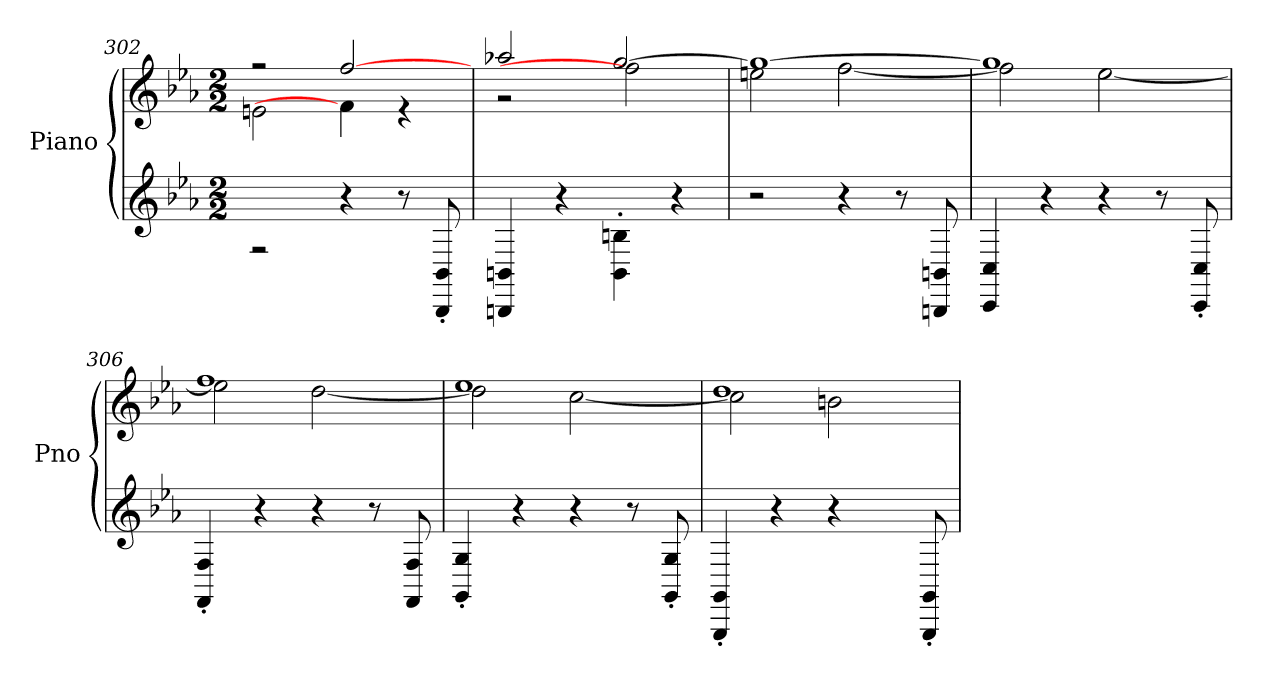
**kern	**kern
*part1	*part1
*staff2	*staff1
*I"Piano	*
*I'Pno	*
*clefG2	*clefG2
*k[b-e-a-]	*k[b-e-a-]
*M2/2	*M2/2
=302	=302
*	*^
2rF	2rff	2en\
4r	[2ff/	4f\]
8r	.	4re
8BBB-/' 8BB-/'	.	.
=303	=303	=303
4BBBn/ 4BBn/	2aa-X/	2rg
4r	.	.
4BB\' 4Bn\'	[2gg/	2ff\]
4r	.	.
!!LO:PB:g=z	!!
=304	=304	=304
2r	1gg_	2een\
4r	.	[2ff\
8r	.	.
8BBBn/ 8BBn/	.	.
=305	=305	=305
4CC/ 4C/	1gg]	2ff\]
4r	.	.
4r	.	[2ee-\
8r	.	.
8CC/' 8C/'	.	.
=306	=306	=306
4FF/' 4F/'	1ff	2ee-\]
4r	.	.
4r	.	[2dd\
8r	.	.
8FF/ 8F/	.	.
!!LO:LB:g=z	!!
=307	=307	=307
4GG/' 4G/'	1ee-	2dd\]
4r	.	.
4r	.	[2cc\
8r	.	.
8GG/' 8G/'	.	.
=308	=308	=308
4GGG/' 4GG/'	1dd	2cc\]
4r	.	.
4r	.	2bn\
8ryy	.	.
8GGG/' 8GG/'	.	.
*	*v	*v
=	=
*-	*-
